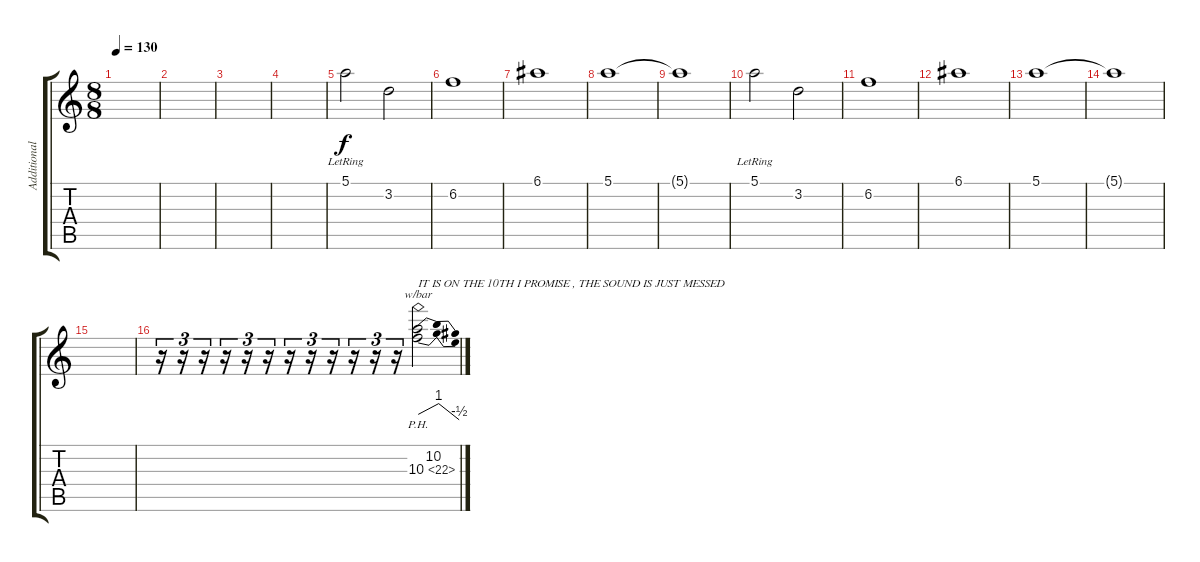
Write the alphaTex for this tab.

\track ("Additional guitar (SFX/Backround)" "Additional") {instrument overdrivenguitar}
\staff {score tabs}
\tuning (E4 B3 G3 D3 A2 D2) {hide}
\ts (8 8)
\tempo 130
\clef g2
\ks c
|
|
|
|
5.1{lr}.2 3.2.2 |
6.2.1 |
6.1.1 |
5.1.1{volume 5} |
5.1{t}.1 |
5.1{lr}.2{volume 13} 3.2.2 |
6.2.1 |
6.1.1 |
5.1.1{volume 5} |
5.1{t}.1 |
|
r.16{tu (3 2)} r.16{tu (3 2)} r.16{tu (3 2)} r.16{tu (3 2)} r.16{tu (3 2)} r.16{tu (3 2)} r.16{tu (3 2)} r.16{tu (3 2)} r.16{tu (3 2)} r.16{tu (3 2)} r.16{tu (3 2)} r.16{tu (3 2)} (10.2 10.3{ph 12}).2{tbe (dip default 0 0 20 4 30 4 60 -2) txt "IT IS ON THE 10TH I PROMISE , THE SOUND IS JUST MESSED"}
